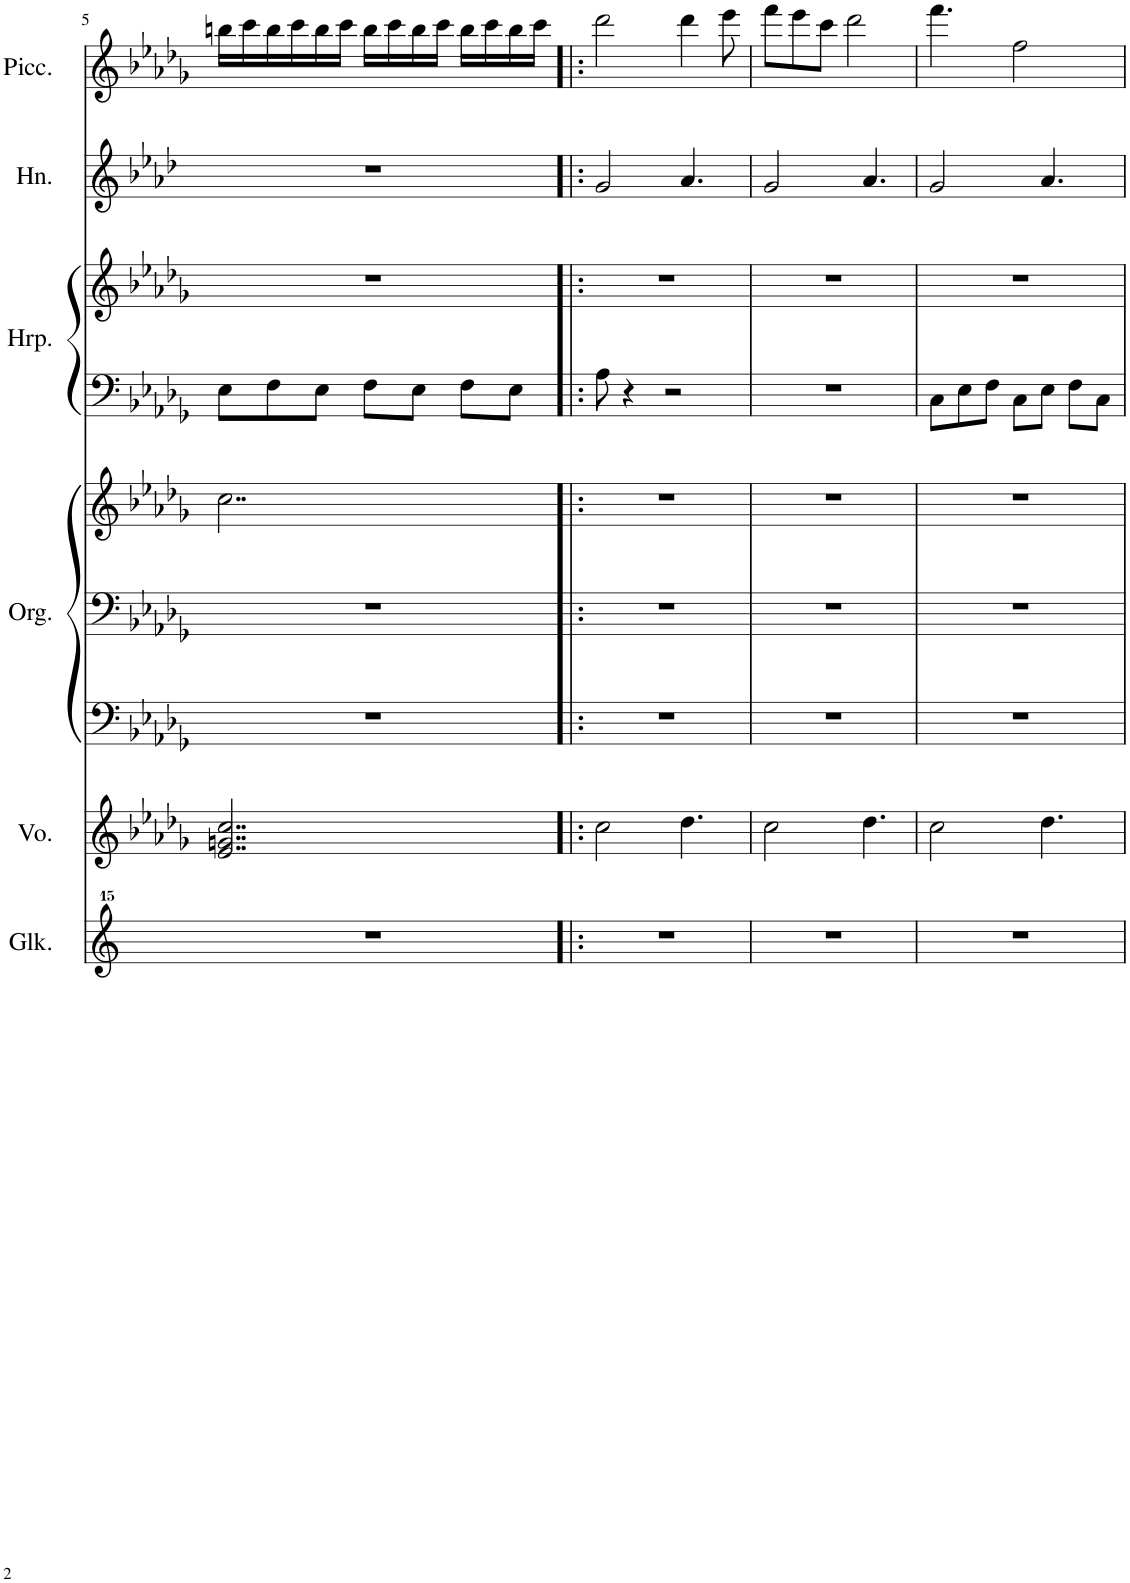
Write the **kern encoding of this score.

**kern	**kern	**kern	**kern	**kern	**kern	**kern	**kern	**kern
*part6	*part5	*part4	*part4	*part4	*part3	*part3	*part2	*part1
*staff9	*staff8	*staff7	*staff6	*staff5	*staff4	*staff3	*staff2	*staff1
*I"Glockenspiel	*I"Voice	*I"Organ	*	*	*I"Harp	*	*I"Horn	*I"Piccolo
*I'Glk.	*I'Vo.	*I'Org.	*	*	*I'Hrp.	*	*I'Hn.	*I'Picc.
!!LO:PB:g=z
*clefG^^2	*clefG2	*clefF4	*clefF4	*clefG2	*clefF4	*clefG2	*clefG2	*clefG2
*	*	*	*	*	*	*	*Trd4c7	*Trd-7c-12
*k[]	*k[b-e-a-d-g-]	*k[b-e-a-d-g-]	*k[b-e-a-d-g-]	*k[b-e-a-d-g-]	*k[b-e-a-d-g-]	*k[b-e-a-d-g-]	*k[b-e-a-d-]	*k[b-e-a-d-g-]
*M7/8	*M7/8	*M7/8	*M7/8	*M7/8	*M7/8	*M7/8	*M7/8	*M7/8
=5	=5	=5	=5	=5	=5	=5	=5	=5
2..r	2..e-/ 2..gn/ 2..cc/	2..r	2..r	2..cc\	8E-\L	2..r	2..r	16bbn\LL
.	.	.	.	.	.	.	.	16ccc\
.	.	.	.	.	8F\	.	.	16bb\
.	.	.	.	.	.	.	.	16ccc\
.	.	.	.	.	8E-\J	.	.	16bb\
.	.	.	.	.	.	.	.	16ccc\JJ
.	.	.	.	.	8F\L	.	.	16bb\LL
.	.	.	.	.	.	.	.	16ccc\
.	.	.	.	.	8E-\J	.	.	16bb\
.	.	.	.	.	.	.	.	16ccc\JJ
.	.	.	.	.	8F\L	.	.	16bb\LL
.	.	.	.	.	.	.	.	16ccc\
.	.	.	.	.	8E-\J	.	.	16bb\
.	.	.	.	.	.	.	.	16ccc\JJ
=6!|:	=6!|:	=6!|:	=6!|:	=6!|:	=6!|:	=6!|:	=6!|:	=6!|:
2..r	2cc\	2..r	2..r	2..r	8A-\	2..r	2g/	2ddd-\
.	.	.	.	.	4r	.	.	.
.	.	.	.	.	2r	.	.	.
.	4.dd-\	.	.	.	.	.	4.a-/	4ddd-\
.	.	.	.	.	.	.	.	8eee-\
=7	=7	=7	=7	=7	=7	=7	=7	=7
2..r	2cc\	2..r	2..r	2..r	2..r	2..r	2g/	8fff\L
.	.	.	.	.	.	.	.	8eee-\
.	.	.	.	.	.	.	.	8ccc\J
.	.	.	.	.	.	.	.	2ddd-\
.	4.dd-\	.	.	.	.	.	4.a-/	.
=8	=8	=8	=8	=8	=8	=8	=8	=8
2..r	2cc\	2..r	2..r	2..r	8C\L	2..r	2g/	4.fff\
.	.	.	.	.	8E-\	.	.	.
.	.	.	.	.	8F\J	.	.	.
.	.	.	.	.	8C\L	.	.	2ff\
.	4.dd-\	.	.	.	8E-\J	.	4.a-/	.
.	.	.	.	.	8F\L	.	.	.
.	.	.	.	.	8C\J	.	.	.
=	=	=	=	=	=	=	=	=
*-	*-	*-	*-	*-	*-	*-	*-	*-
